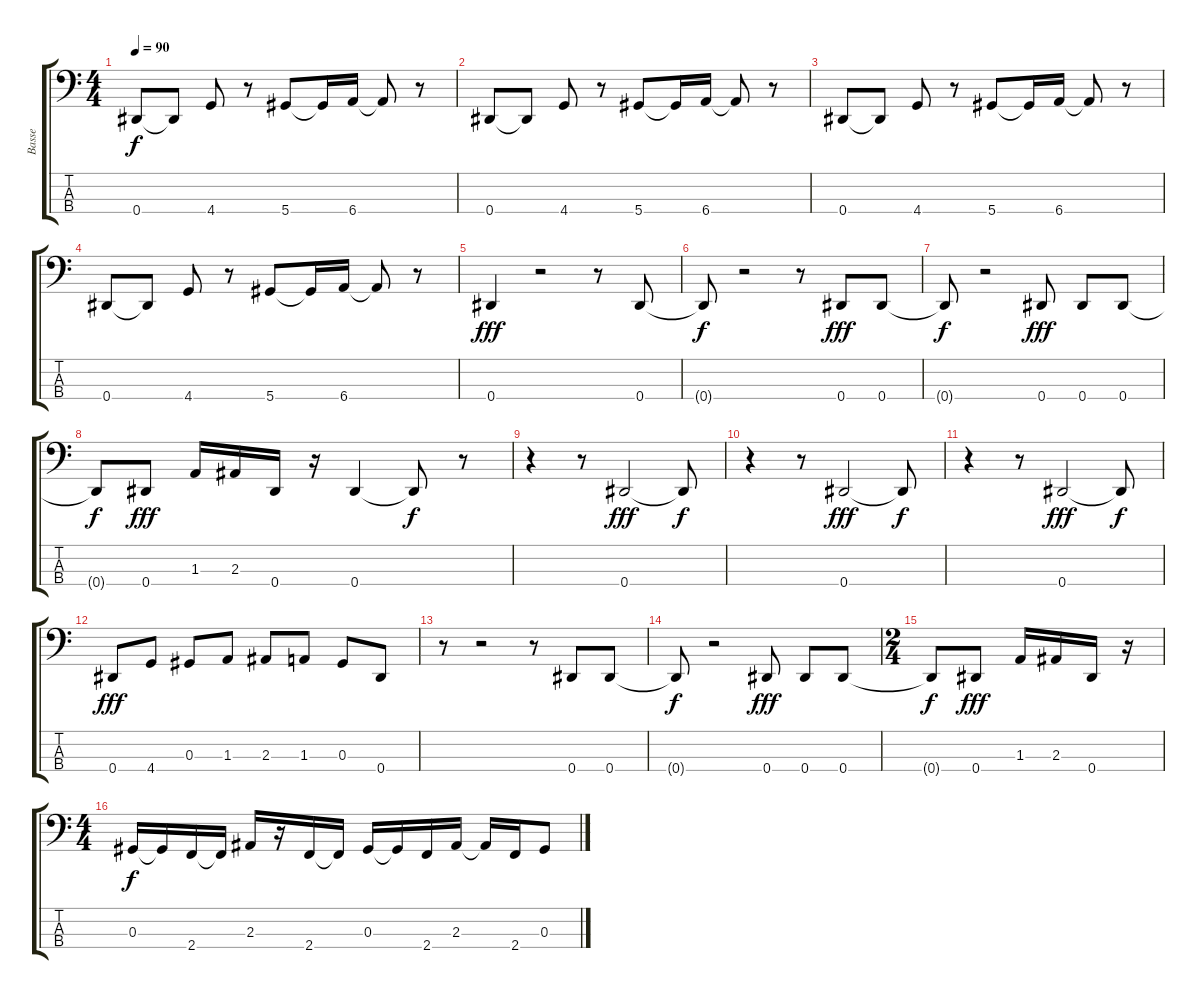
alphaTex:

\track ("Basse" "Basse") {instrument slapbass2}
\staff {score tabs}
\tuning (Gb2 Db2 Ab1 Eb1) {hide}
\ts (4 4)
\tempo 90
\clef f4
\ks c
0.4.8{dy f} 0.4{t}.8 4.4.8 r.8 5.4.8 5.4{t}.16 6.4.16 6.4{t}.8 r.8 |
0.4.8 0.4{t}.8 4.4.8 r.8 5.4.8 5.4{t}.16 6.4.16 6.4{t}.8 r.8 |
0.4.8 0.4{t}.8 4.4.8 r.8 5.4.8 5.4{t}.16 6.4.16 6.4{t}.8 r.8 |
0.4.8 0.4{t}.8 4.4.8 r.8 5.4.8 5.4{t}.16 6.4.16 6.4{t}.8 r.8 |
0.4.4{dy fff} r.2 r.8 0.4.8 |
0.4{t}.8{dy f} r.2 r.8 0.4.8{dy fff} 0.4.8 |
0.4{t}.8{dy f} r.2 0.4.8{dy fff} 0.4.8 0.4.8 |
0.4{t}.8{dy f} 0.4.8{dy fff} 1.3.16 2.3.16 0.4.16 r.16 0.4.4 0.4{t}.8{dy f} r.8 |
r.4 r.8 0.4.2{dy fff} 0.4{t}.8{dy f} |
r.4 r.8 0.4.2{dy fff} 0.4{t}.8{dy f} |
r.4 r.8 0.4.2{dy fff} 0.4{t}.8{dy f} |
0.4.8{dy fff} 4.4.8 0.3.8 1.3.8 2.3.8 1.3.8 0.3.8 0.4.8 |
r.8 r.2 r.8 0.4.8 0.4.8 |
0.4{t}.8{dy f} r.2 0.4.8{dy fff} 0.4.8 0.4.8 |
\ts (2 4)
0.4{t}.8{dy f} 0.4.8{dy fff} 1.3.16 2.3.16 0.4.16 r.16 |
\ts (4 4)
0.3.16{dy f} 0.3{t}.16 2.4.16 2.4{t}.16 2.3.16 r.16 2.4.16 2.4{t}.16 0.3.16 0.3{t}.16 2.4.16 2.3.16 2.3{t}.16 2.4.16 0.3.8
